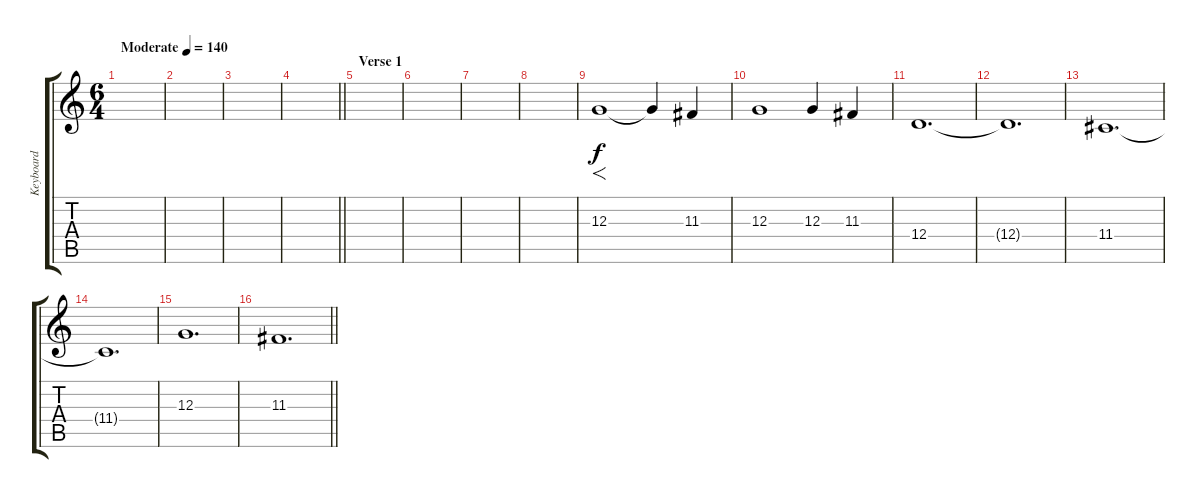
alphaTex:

\track ("Keyboard" "Keyboard") {instrument stringensemble1}
\staff {score tabs}
\tuning (E4 B3 G3 D3 A2 E2) {hide}
\ts (6 4)
\tempo (140 "Moderate")
\clef g2
\ks c
|
|
|
\barLineRight lightlight
|
\section ("" "Verse 1")
|
|
|
|
12.3.1{f} 12.3{t}.4 11.3.4 |
12.3.1 12.3.4 11.3.4 |
12.4.1{d} |
12.4{t}.1{d} |
11.4.1{d} |
11.4{t}.1{d} |
12.3.1{d} |
\barLineRight lightlight
11.3.1{d}
